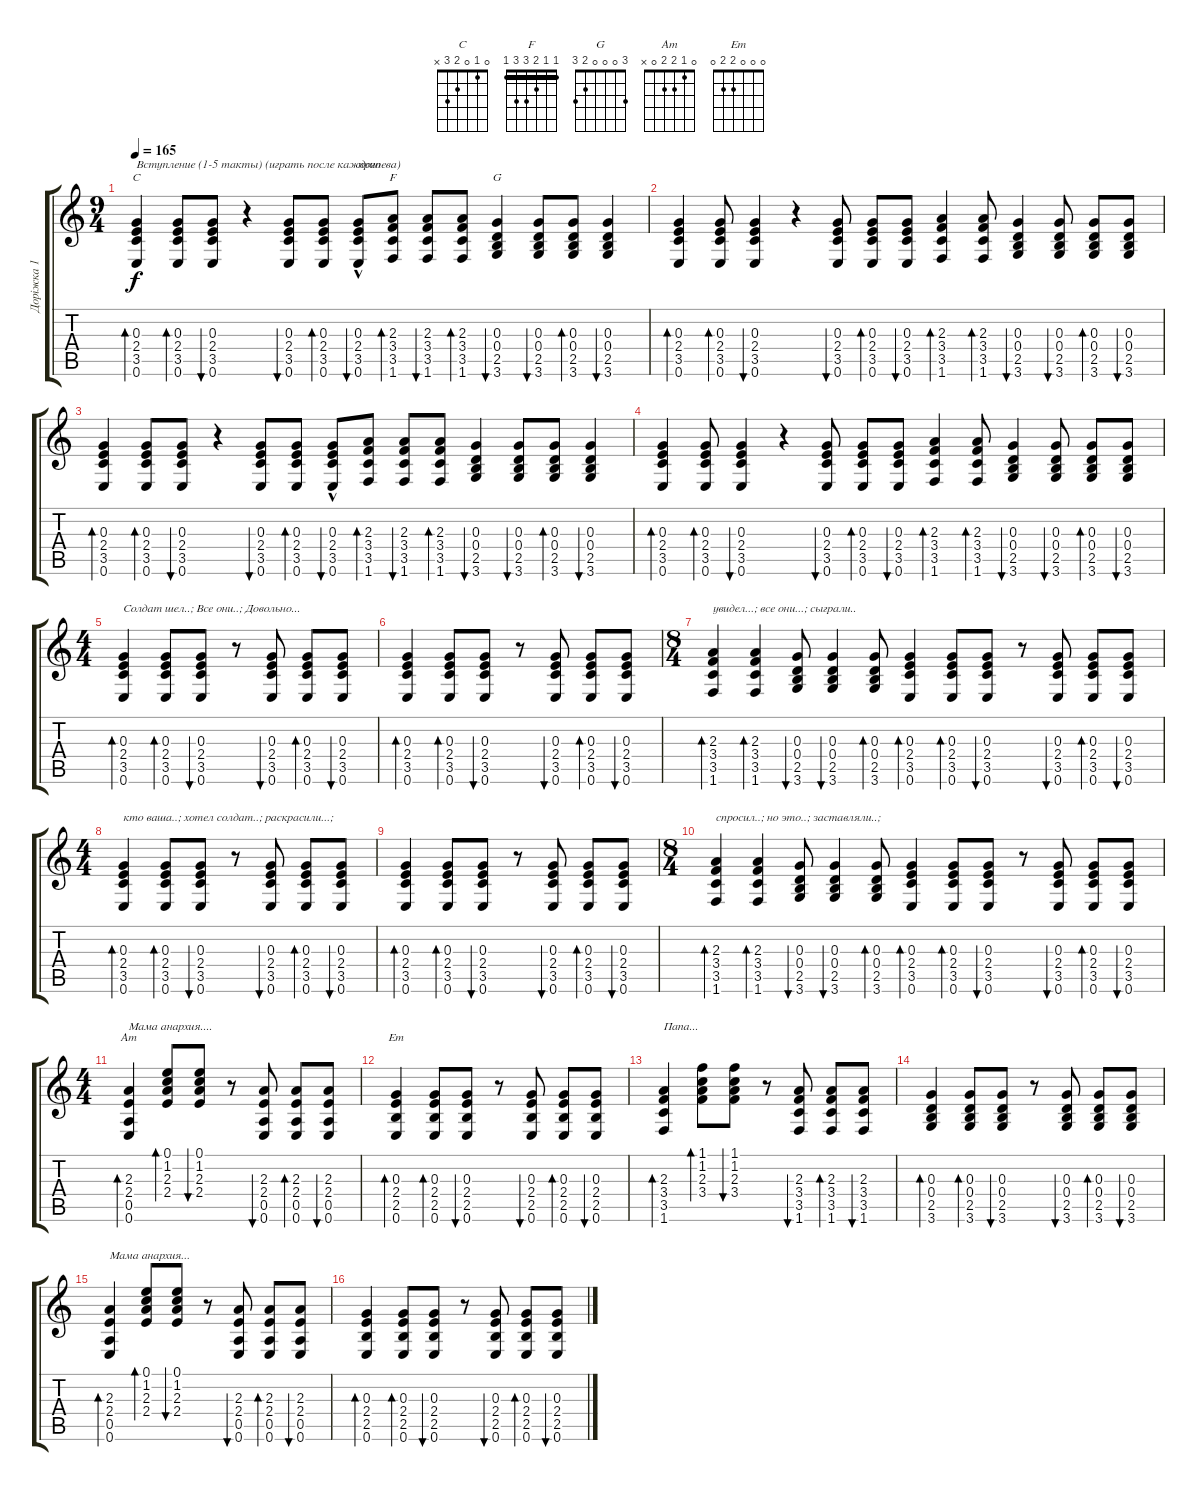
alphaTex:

\track ("Доріжка 1" "Доріжка 1") {instrument acousticguitarnylon}
\staff {score tabs}
\tuning (E4 B3 G3 D3 A2 E2) {hide}
\chord ("C" 0 1 0 2 3 x)
\chord ("F" 1 1 2 3 3 1) {barre 1}
\chord ("G" 3 0 0 0 2 3)
\chord ("Am" 0 1 2 2 0 x)
\chord ("Em" 0 0 0 2 2 0)
\ts (9 4)
\tempo 165
\clef g2
\ks c
(0.3 2.4 3.5 0.6).4{bd 60 ch "C" txt "Вступление (1-5 такты) (играть после каждого" dy f instrument acousticguitarnylon} (0.3 2.4 3.5 0.6).8{bd 60} (0.3 2.4 3.5 0.6).8{bu 60} r.4 (0.3 2.4 3.5 0.6).8{bu 60} (0.3 2.4 3.5 0.6).8{bd 60} (0.3 2.4{hac} 3.5 0.6).8{bu 60 txt "припева)"} (2.3 3.4 3.5 1.6).8{bd 60 ch "F"} (2.3 3.4 3.5 1.6).8{bu 60} (2.3 3.4 3.5 1.6).8{bd 60} (0.3 0.4 2.5 3.6).4{bu 60 ch "G"} (0.3 0.4 2.5 3.6).8{bu 60} (0.3 0.4 2.5 3.6).8{bd 60} (0.3 0.4 2.5 3.6).4{bu 60} |
(0.3 2.4 3.5 0.6).4{bd 60} (0.3 2.4 3.5 0.6).8{bd 60} (0.3 2.4 3.5 0.6).4{bu 60} r.4 (0.3 2.4 3.5 0.6).8{bu 60} (0.3 2.4 3.5 0.6).8{bd 60} (0.3 2.4 3.5 0.6).8{bu 60} (2.3 3.4 3.5 1.6).4{bd 60} (2.3 3.4 3.5 1.6).8{bd 60} (0.3 0.4 2.5 3.6).4{bu 60} (0.3 0.4 2.5 3.6).8{bu 60} (0.3 0.4 2.5 3.6).8{bd 60} (0.3 0.4 2.5 3.6).8{bu 60} |
(0.3 2.4 3.5 0.6).4{bd 60} (0.3 2.4 3.5 0.6).8{bd 60} (0.3 2.4 3.5 0.6).8{bu 60} r.4 (0.3 2.4 3.5 0.6).8{bu 60} (0.3 2.4 3.5 0.6).8{bd 60} (0.3 2.4{hac} 3.5 0.6).8{bu 60} (2.3 3.4 3.5 1.6).8{bd 60} (2.3 3.4 3.5 1.6).8{bu 60} (2.3 3.4 3.5 1.6).8{bd 60} (0.3 0.4 2.5 3.6).4{bu 60} (0.3 0.4 2.5 3.6).8{bu 60} (0.3 0.4 2.5 3.6).8{bd 60} (0.3 0.4 2.5 3.6).4{bu 60} |
(0.3 2.4 3.5 0.6).4{bd 60} (0.3 2.4 3.5 0.6).8{bd 60} (0.3 2.4 3.5 0.6).4{bu 60} r.4 (0.3 2.4 3.5 0.6).8{bu 60} (0.3 2.4 3.5 0.6).8{bd 60} (0.3 2.4 3.5 0.6).8{bu 60} (2.3 3.4 3.5 1.6).4{bd 60} (2.3 3.4 3.5 1.6).8{bd 60} (0.3 0.4 2.5 3.6).4{bu 60} (0.3 0.4 2.5 3.6).8{bu 60} (0.3 0.4 2.5 3.6).8{bd 60} (0.3 0.4 2.5 3.6).8{bu 60} |
\ts (4 4)
(0.3 2.4 3.5 0.6).4{bd 60 txt "Солдат шел..; Все они..; Довольно..."} (0.3 2.4 3.5 0.6).8{bd 60} (0.3 2.4 3.5 0.6).8{bu 60} r.8 (0.3 2.4 3.5 0.6).8{bu 60} (0.3 2.4 3.5 0.6).8{bd 60} (0.3 2.4 3.5 0.6).8{bu 60} |
(0.3 2.4 3.5 0.6).4{bd 60} (0.3 2.4 3.5 0.6).8{bd 60} (0.3 2.4 3.5 0.6).8{bu 60} r.8 (0.3 2.4 3.5 0.6).8{bu 60} (0.3 2.4 3.5 0.6).8{bd 60} (0.3 2.4 3.5 0.6).8{bu 60} |
\ts (8 4)
(2.3 3.4 3.5 1.6).4{bd 60 txt "увидел...; все они...; сыграли.."} (2.3 3.4 3.5 1.6).4{bd 60} (0.3 0.4 2.5 3.6).8{bu 60} (0.3 0.4 2.5 3.6).4{bu 60} (0.3 0.4 2.5 3.6).8{bd 60} (0.3 2.4 3.5 0.6).4{bd 60} (0.3 2.4 3.5 0.6).8{bd 60} (0.3 2.4 3.5 0.6).8{bu 60} r.8 (0.3 2.4 3.5 0.6).8{bu 60} (0.3 2.4 3.5 0.6).8{bd 60} (0.3 2.4 3.5 0.6).8{bu 60} |
\ts (4 4)
(0.3 2.4 3.5 0.6).4{bd 60 txt "кто ваша..; хотел солдат..; раскрасили...;"} (0.3 2.4 3.5 0.6).8{bd 60} (0.3 2.4 3.5 0.6).8{bu 60} r.8 (0.3 2.4 3.5 0.6).8{bu 60} (0.3 2.4 3.5 0.6).8{bd 60} (0.3 2.4 3.5 0.6).8{bu 60} |
(0.3 2.4 3.5 0.6).4{bd 60} (0.3 2.4 3.5 0.6).8{bd 60} (0.3 2.4 3.5 0.6).8{bu 60} r.8 (0.3 2.4 3.5 0.6).8{bu 60} (0.3 2.4 3.5 0.6).8{bd 60} (0.3 2.4 3.5 0.6).8{bu 60} |
\ts (8 4)
(2.3 3.4 3.5 1.6).4{bd 60 txt "спросил..; но это..; заставляли..;"} (2.3 3.4 3.5 1.6).4{bd 60} (0.3 0.4 2.5 3.6).8{bu 60} (0.3 0.4 2.5 3.6).4{bu 60} (0.3 0.4 2.5 3.6).8{bd 60} (0.3 2.4 3.5 0.6).4{bd 60} (0.3 2.4 3.5 0.6).8{bd 60} (0.3 2.4 3.5 0.6).8{bu 60} r.8 (0.3 2.4 3.5 0.6).8{bu 60} (0.3 2.4 3.5 0.6).8{bd 60} (0.3 2.4 3.5 0.6).8{bu 60} |
\ts (4 4)
(2.3 2.4 0.5 0.6).4{bd 60 ch "Am" txt "Мама анархия.... "} (0.1 1.2 2.3 2.4).8{bd 60} (0.1 1.2 2.3 2.4).8{bu 60} r.8 (2.3 2.4 0.5 0.6).8{bu 60} (2.3 2.4 0.5 0.6).8{bd 60} (2.3 2.4 0.5 0.6).8{bu 60} |
(0.3 2.4 2.5 0.6).4{bd 60 ch "Em"} (0.3 2.4 2.5 0.6).8{bd 60} (0.3 2.4 2.5 0.6).8{bu 60} r.8 (0.3 2.4 2.5 0.6).8{bu 60} (0.3 2.4 2.5 0.6).8{bd 60} (0.3 2.4 2.5 0.6).8{bu 60} |
(2.3 3.4 3.5 1.6).4{bd 60 txt "Папа..."} (1.1 1.2 2.3 3.4).8{bd 60} (1.1 1.2 2.3 3.4).8{bu 60} r.8 (2.3 3.4 3.5 1.6).8{bu 60} (2.3 3.4 3.5 1.6).8{bd 60} (2.3 3.4 3.5 1.6).8{bu 60} |
(0.3 0.4 2.5 3.6).4{bd 60} (0.3 0.4 2.5 3.6).8{bd 60} (0.3 0.4 2.5 3.6).8{bu 60} r.8 (0.3 0.4 2.5 3.6).8{bu 60} (0.3 0.4 2.5 3.6).8{bd 60} (0.3 0.4 2.5 3.6).8{bu 60} |
(2.3 2.4 0.5 0.6).4{bd 60 txt "Мама анархия..."} (0.1 1.2 2.3 2.4).8{bd 60} (0.1 1.2 2.3 2.4).8{bu 60} r.8 (2.3 2.4 0.5 0.6).8{bu 60} (2.3 2.4 0.5 0.6).8{bd 60} (2.3 2.4 0.5 0.6).8{bu 60} |
(0.3 2.4 2.5 0.6).4{bd 60} (0.3 2.4 2.5 0.6).8{bd 60} (0.3 2.4 2.5 0.6).8{bu 60} r.8 (0.3 2.4 2.5 0.6).8{bu 60} (0.3 2.4 2.5 0.6).8{bd 60} (0.3 2.4 2.5 0.6).8{bu 60}
